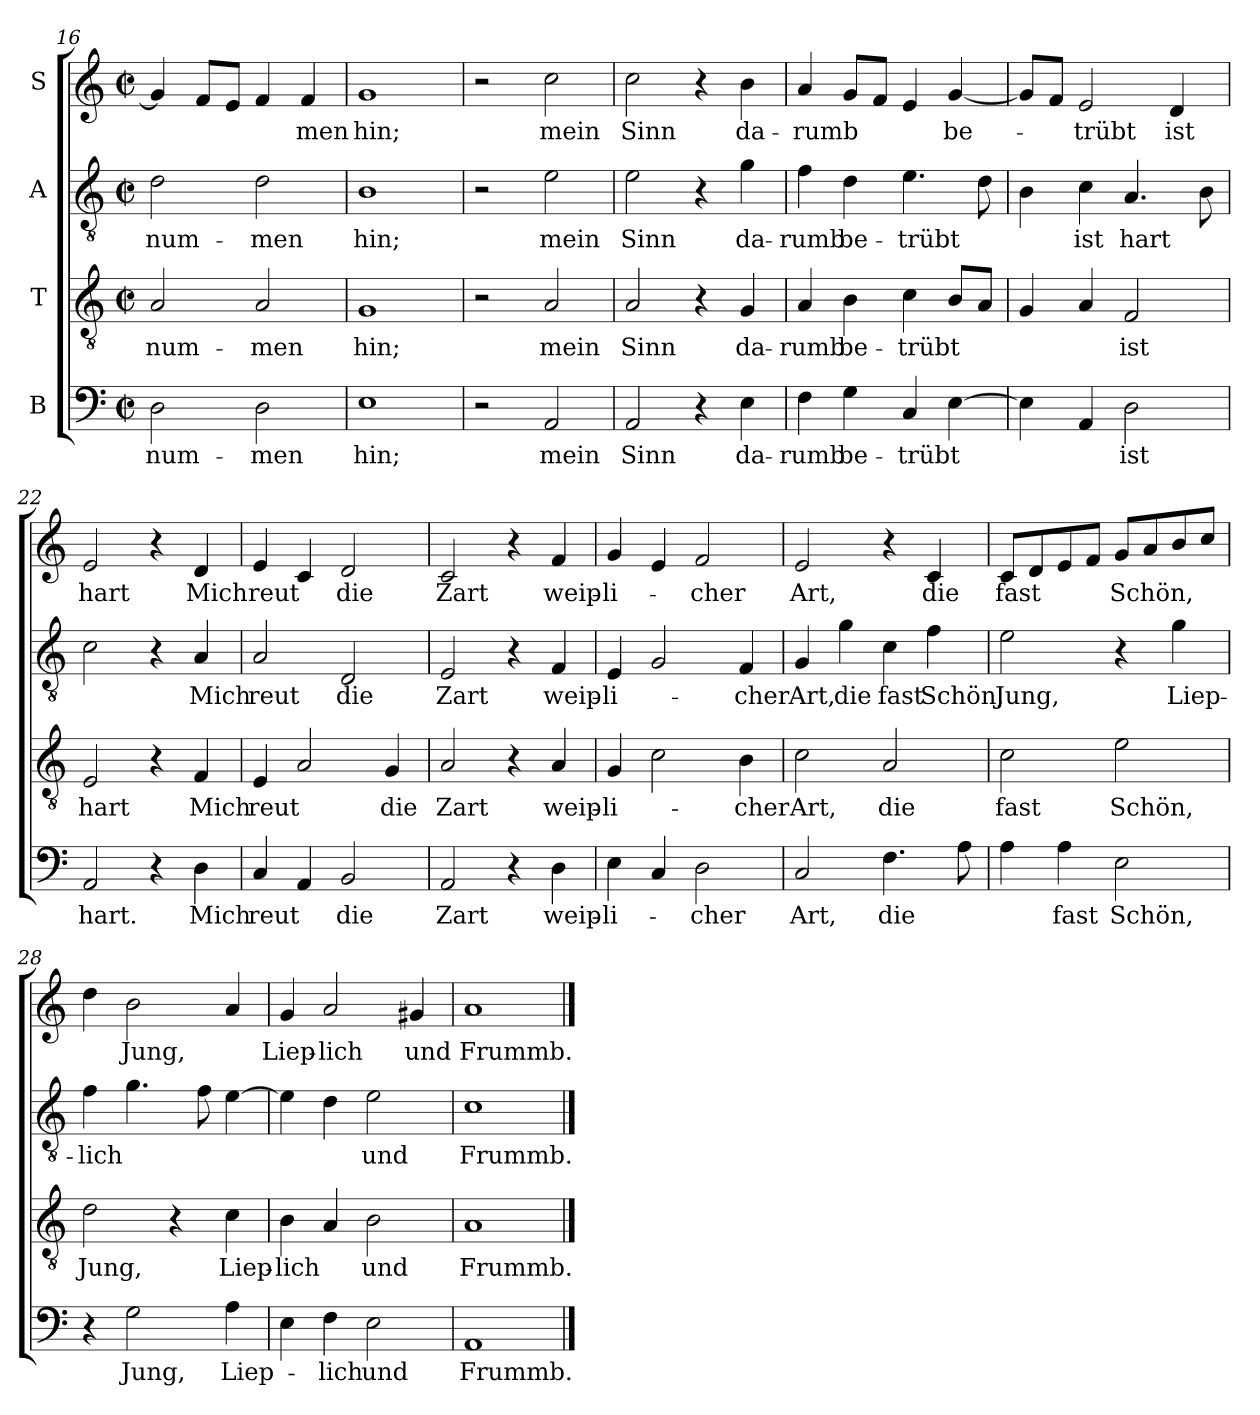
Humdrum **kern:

**kern	**text	**kern	**text	**kern	**text	**kern	**text
*part4	*part4	*part3	*part3	*part2	*part2	*part1	*part1
*staff4	*staff4	*staff3	*staff3	*staff2	*staff2	*staff1	*staff1
*I"B	*	*I"T	*	*I"A	*	*I"S	*
*clefF4	*	*clefGv2	*	*clefGv2	*	*clefG2	*
*k[]	*	*k[]	*	*k[]	*	*k[]	*
*M2/2	*	*M2/2	*	*M2/2	*	*M2/2	*
*met(c|)	*	*met(c|)	*	*met(c|)	*	*met(c|)	*
=16	=16	=16	=16	=16	=16	=16	=16
2D\	-num-	2A/	-num-	2d\	-num-	4g/]	.
.	.	.	.	.	.	8f/L	.
.	.	.	.	.	.	8e/J	.
2D\	-men	2A/	-men	2d\	-men	4f/	.
.	.	.	.	.	.	4f/	-men
=17	=17	=17	=17	=17	=17	=17	=17
1E	hin;	1G	hin;	1B	hin;	1g	hin;
=18	=18	=18	=18	=18	=18	=18	=18
2r	.	2r	.	2r	.	2r	.
2AA/	mein	2A/	mein	2e\	mein	2cc\	mein
!!LO:LB:g=z
=19	=19	=19	=19	=19	=19	=19	=19
2AA/	Sinn	2A/	Sinn	2e\	Sinn	2cc\	Sinn
4r	.	4r	.	4r	.	4r	.
4E\	da-	4G/	da-	4g\	da-	4b\	da-
=20	=20	=20	=20	=20	=20	=20	=20
4F\	-rumb	4A/	-rumb	4f\	-rumb	4a/	-rumb
4G\	be-	4B\	be-	4d\	be-	8g/L	.
.	.	.	.	.	.	8f/J	.
4C/	-trübt	4c\	-trübt	4.e\	-trübt	4e/	.
[4E\	.	8B/L	.	.	.	[4g/	be-
.	.	8A/J	.	8d\	.	.	.
=21	=21	=21	=21	=21	=21	=21	=21
4E\]	.	4G/	.	4B\	.	8g/L]	.
.	.	.	.	.	.	8f/J	.
4AA/	.	4A/	.	4c\	ist	2e/	-trübt
2D\	ist	2F/	ist	4.A/	hart	.	.
.	.	.	.	.	.	4d/	ist
.	.	.	.	8B\	.	.	.
=22	=22	=22	=22	=22	=22	=22	=22
2AA/	hart.	2E/	hart	2c\	.	2e/	hart
4r	.	4r	.	4r	.	4r	.
4D\	Mich	4F/	Mich	4A/	Mich	4d/	Mich
=23	=23	=23	=23	=23	=23	=23	=23
4C/	reut	4E/	reut	2A/	reut	4e/	reut
4AA/	.	2A/	.	.	.	4c/	.
2BB/	die	.	.	2D/	die	2d/	die
.	.	4G/	die	.	.	.	.
=24	=24	=24	=24	=24	=24	=24	=24
2AA/	Zart	2A/	Zart	2E/	Zart	2c/	Zart
4r	.	4r	.	4r	.	4r	.
4D\	weip-	4A/	weip-	4F/	weip-	4f/	weip-
!!LO:LB:g=z
=25	=25	=25	=25	=25	=25	=25	=25
4E\	-li-	4G/	-li-	4E/	-li-	4g/	-li-
4C/	.	2c\	.	2G/	.	4e/	.
2D\	-cher	.	.	.	.	2f/	-cher
.	.	4B\	-cher	4F/	-cher	.	.
=26	=26	=26	=26	=26	=26	=26	=26
2C/	Art,	2c\	Art,	4G/	Art,	2e/	Art,
.	.	.	.	4g\	die	.	.
4.F\	die	2A/	die	4c\	fast	4r	.
.	.	.	.	4f\	Schön,	4c/	die
8A\	.	.	.	.	.	.	.
=27	=27	=27	=27	=27	=27	=27	=27
4A\	.	2c\	fast	2e\	Jung,	8c/L	fast
.	.	.	.	.	.	8d/	.
4A\	fast	.	.	.	.	8e/	.
.	.	.	.	.	.	8f/J	.
2E\	Schön,	2e\	Schön,	4r	.	8g/L	Schön,
.	.	.	.	.	.	8a/	.
.	.	.	.	4g\	Liep-	8b/	.
.	.	.	.	.	.	8cc/J	.
=28	=28	=28	=28	=28	=28	=28	=28
4r	.	2d\	Jung,	4f\	-lich	4dd\	.
2G\	Jung,	.	.	4.g\	.	2b\	Jung,
.	.	4r	.	.	.	.	.
.	.	.	.	8f\	.	.	.
4A\	Liep-	4c\	Liep-	[4e\	.	4a/	.
=29	=29	=29	=29	=29	=29	=29	=29
4E\	.	4B\	-lich	4e\]	.	4g/	Liep-
4F\	-lich	4A/	.	4d\	.	2a/	-lich
2E\	und	2B\	und	2e\	und	.	.
.	.	.	.	.	.	4g#X/	und
=30	=30	=30	=30	=30	=30	=30	=30
1AA	Frummb.	1A	Frummb.	1c	Frummb.	1a	Frummb.
==	==	==	==	==	==	==	==
*-	*-	*-	*-	*-	*-	*-	*-
